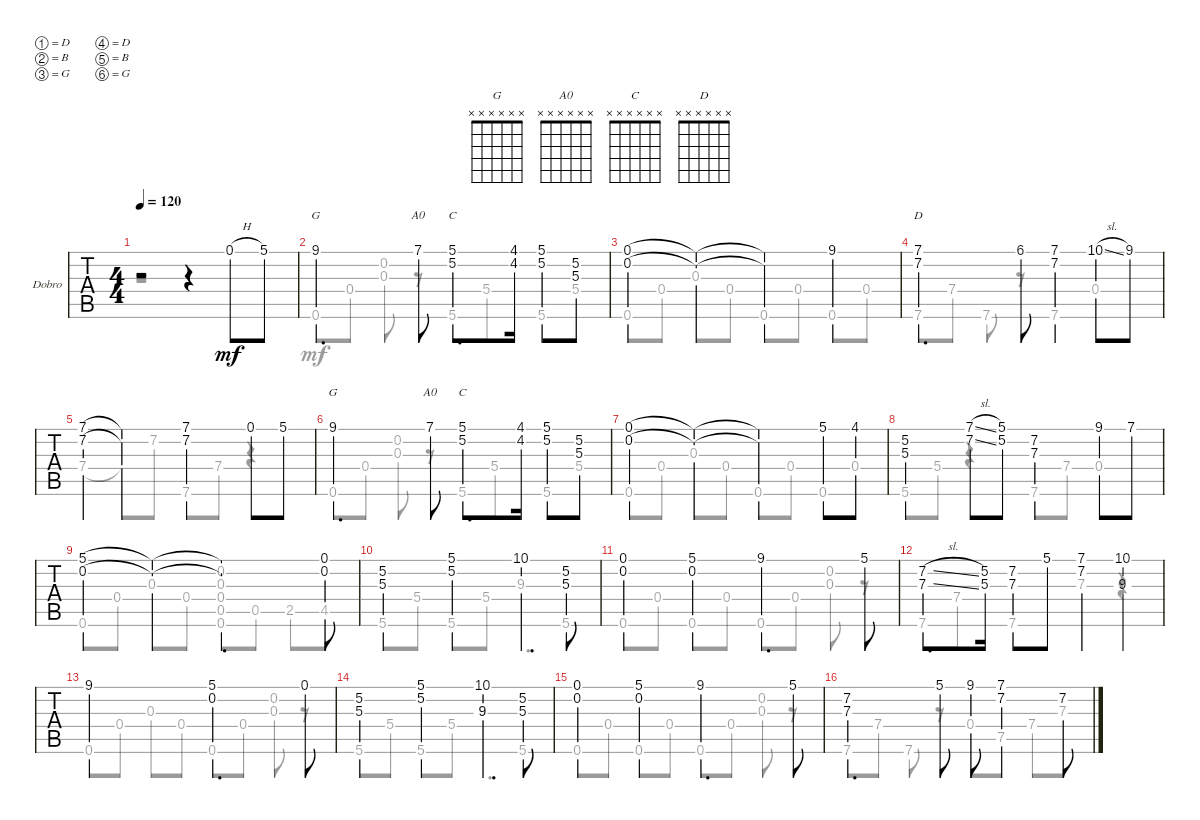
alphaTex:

\defaultSystemsLayout 4
\bracketExtendMode groupsimilarinstruments
\firstSystemTrackNameOrientation horizontal
\otherSystemsTrackNameOrientation horizontal
\track ("Dobro" "Dobro") {instrument acousticguitarsteel}
\staff {tabs}
\tuning (D4 B3 G3 D3 B2 G2)
\chord ("G" x x x x x x)
\chord ("A0" x x x x x x)
\chord ("C" x x x x x x)
\chord ("D" x x x x x x)
\voice
\ts (4 4)
\tempo 120
\clef g2
\ks c
r.2{dy mf instrument acousticguitarsteel} r.4 0.1{h}.8 5.1.8 |
9.1.4{d ch "G"} 7.1.8{ch "A0"} (5.1 5.2).8{d ch "C"} (4.2 4.1).16 (5.1 5.2).8 (5.2 5.3).8 |
(0.1 0.2).4 (0.1{t} 0.2{t}).4 (0.2{t} 0.1{t}).4 9.1.4 |
(7.1 7.2).4{d ch "D"} 6.1.8 (7.1 7.2).4 10.1{sl}.8 9.1.8 |
(7.1 7.2).4 (7.2{t} 7.1{t}).4 (7.1 7.2).4 0.1.8 5.1.8 |
9.1.4{d ch "G"} 7.1.8{ch "A0"} (5.1 5.2).8{d ch "C"} (4.2 4.1).16 (5.1 5.2).8 (5.2 5.3).8 |
(0.1 0.2).4 (0.1{t} 0.2{t}).4 (0.2{t} 0.1{t}).4 5.1.8 4.1.8 |
(5.2 5.3).4 (7.1{sl} 7.2{sl}).8 (5.2 5.1).8 (7.3 7.2).4 9.1.8 7.1.8 |
(5.1 0.2).4 (5.1{t} 0.2{t}).4 (5.1{t} 0.2{t}).4{d} (0.1 0.2).8 |
(5.2 5.3).4 (5.1 5.2).4 10.1.4{d} (5.2 5.3).8 |
(0.1 0.2).4 (0.2 5.1).4 9.1.4{d} 5.1.8 |
(7.2{sl} 7.3{sl}).8{d} (5.2 5.3).16 (7.2 7.3).8 5.1.8 (7.1 7.2).4 (10.1 9.3).4 |
9.1.2 (5.1 0.2).4{d} 0.1.8 |
(5.2 5.3).4 (5.1 5.2).4 (10.1 9.3).4{d} (5.2 5.3).8 |
(0.1 0.2).4 (0.2 5.1).4 9.1.4{d} 5.1.8 |
(7.2 7.3).4{d} 5.1.8 9.1.8 (7.1 7.2).4 7.2.8
\voice
\clef g2
\ottava regular
\simile none
\ks c
r.1{dy mf} |
0.6.8 0.4.8 (0.3 0.2).8 r.8 5.6.8 5.4.8 5.6.8 5.4.8 |
0.6.8 0.4.8 0.3.8 0.4.8 0.6.8 0.4.8 0.6.8 0.4.8 |
7.6.8 7.4.8 7.6.8 r.8 7.6.4 0.4.4 |
7.4.4 7.4{t}.8 7.2.8 7.6.8 7.4.8 r.4 |
0.6.8 0.4.8 (0.3 0.2).8 r.8 5.6.8 5.4.8 5.6.8 5.4.8 |
0.6.8 0.4.8 0.3.8 0.4.8 0.6.8 0.4.8 0.6.8 0.4.8 |
5.6.8 5.4.8 r.4 7.6.8 7.4.8 0.4.4 |
0.6.8 0.4.8 0.3.8 0.4.8 (0.6 0.5 0.4 0.3 0.2).8 0.5.8 2.5.8 4.5.8 |
5.6.8 5.4.8 5.6.8 5.4.8 9.3.4{d} 5.6.8 |
0.6.8 0.4.8 0.6.8 0.4.8 0.6.8 0.4.8 (0.2 0.3).8 r.8 |
7.6.8 7.4.8 7.6.4 7.3.4 r.4 |
0.6.8 0.4.8 0.3.8 0.4.8 0.6.8 0.4.8 (0.3 0.2).8 r.8 |
5.6.8 5.4.8 5.6.8 5.4.8 9.3.4{d} 5.6.8 |
0.6.8 0.4.8 0.6.8 0.4.8 0.6.8 0.4.8 (0.3 0.2).8 r.8 |
7.6.8 7.4.8 7.6.8 r.8 0.4.8 7.5.8 7.4.8 7.3.8
